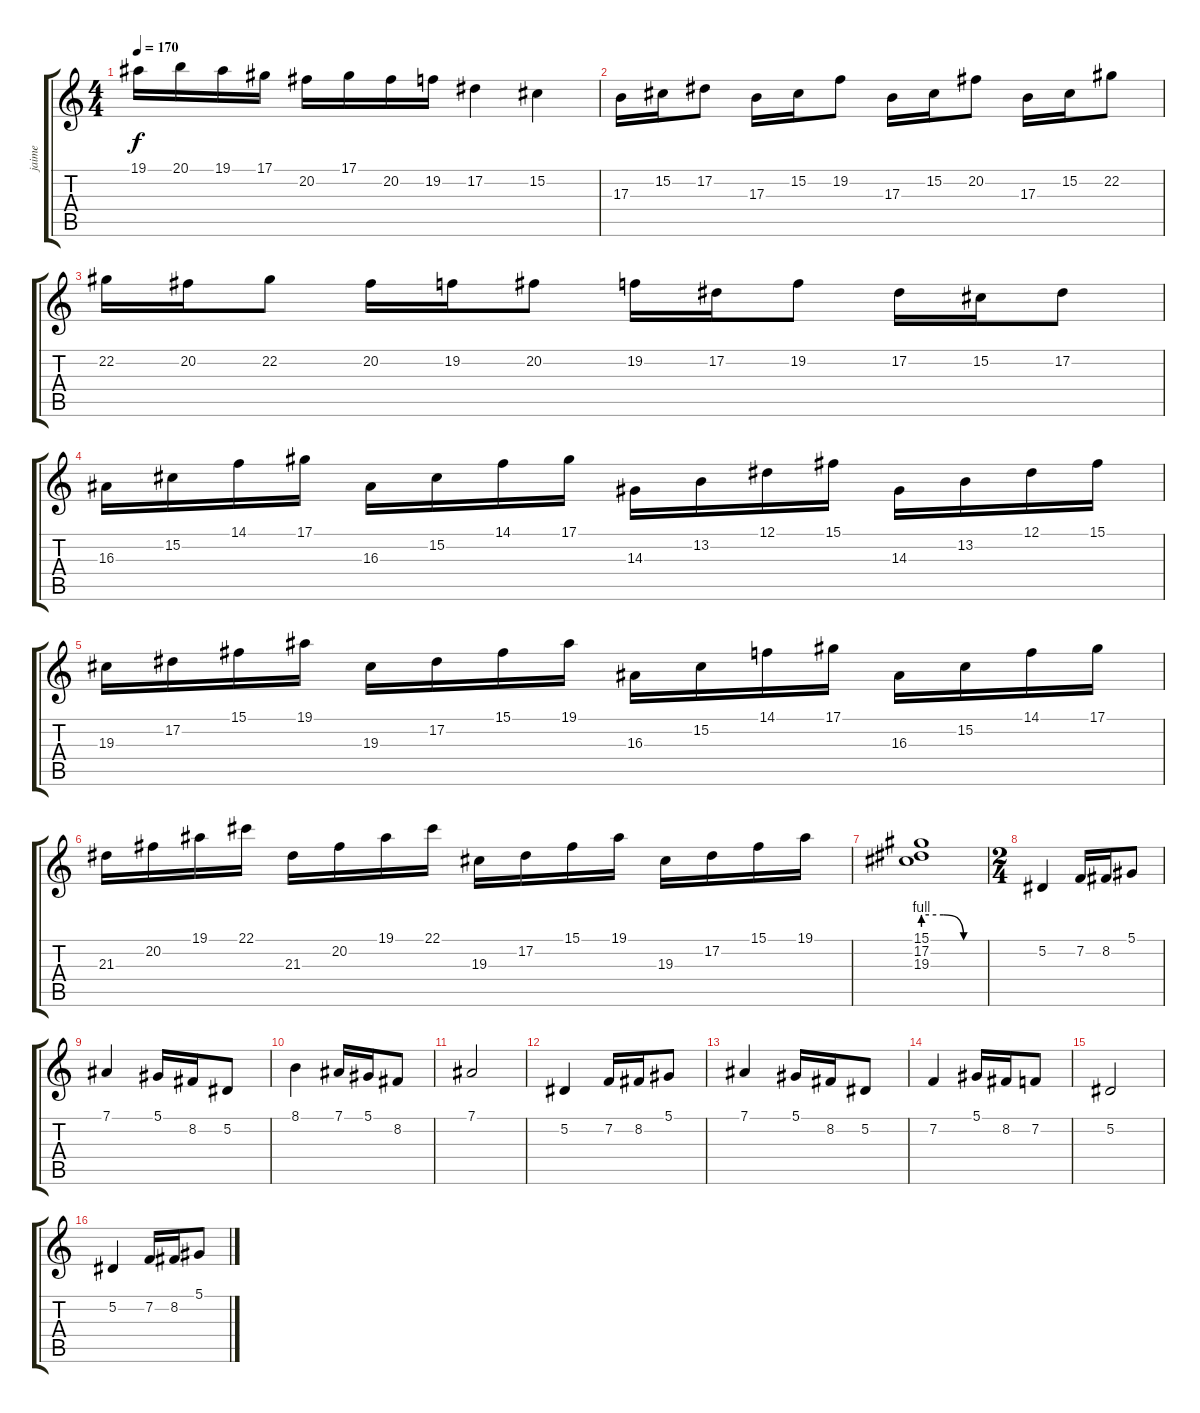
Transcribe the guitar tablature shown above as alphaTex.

\track ("jaime" "jaime") {instrument stringensemble1}
\staff {score tabs}
\tuning (Eb4 Bb3 Gb3 Db3 Ab2 Eb2) {hide}
\ts (4 4)
\tempo 170
\clef g2
\ks c
19.1.16{dy f} 20.1.16 19.1.16 17.1.16 20.2.16 17.1.16 20.2.16 19.2.16 17.2.4 15.2.4 |
17.3.16 15.2.16 17.2.8 17.3.16 15.2.16 19.2.8 17.3.16 15.2.16 20.2.8 17.3.16 15.2.16 22.2.8 |
22.2.16 20.2.16 22.2.8 20.2.16 19.2.16 20.2.8 19.2.16 17.2.16 19.2.8 17.2.16 15.2.16 17.2.8 |
16.3.16 15.2.16 14.1.16 17.1.16 16.3.16 15.2.16 14.1.16 17.1.16 14.3.16 13.2.16 12.1.16 15.1.16 14.3.16 13.2.16 12.1.16 15.1.16 |
19.3.16 17.2.16 15.1.16 19.1.16 19.3.16 17.2.16 15.1.16 19.1.16 16.3.16 15.2.16 14.1.16 17.1.16 16.3.16 15.2.16 14.1.16 17.1.16 |
21.3.16 20.2.16 19.1.16 22.1.16 21.3.16 20.2.16 19.1.16 22.1.16 19.3.16 17.2.16 15.1.16 19.1.16 19.3.16 17.2.16 15.1.16 19.1.16 |
(15.1{be (custom 0 4 20 4 40 0 60 0)} 17.2 19.3).1 |
\ts (2 4)
5.2.4{instrument stringensemble1} 7.2.16 8.2.16 5.1.8 |
7.1.4 5.1.16 8.2.16 5.2.8 |
8.1.4 7.1.16 5.1.16 8.2.8 |
7.1.2 |
5.2.4 7.2.16 8.2.16 5.1.8 |
7.1.4 5.1.16 8.2.16 5.2.8 |
7.2.4 5.1.16 8.2.16 7.2.8 |
5.2.2 |
5.2.4 7.2.16 8.2.16 5.1.8
